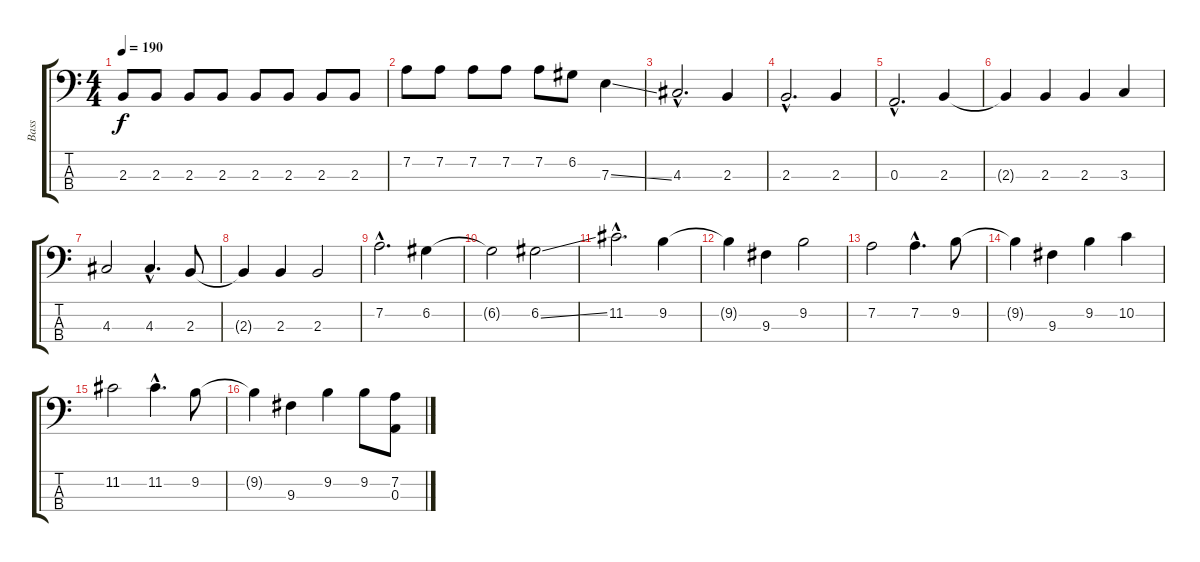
\track ("Bass" "Bass") {instrument electricbasspick}
\staff {score tabs}
\tuning (G2 D2 A1 E1) {hide}
\ts (4 4)
\tempo 190
\clef f4
\ks c
2.3.8{dy f} 2.3.8 2.3.8 2.3.8 2.3.8 2.3.8 2.3.8 2.3.8 |
7.2.8 7.2.8 7.2.8 7.2.8 7.2.8 6.2.8 7.3{ss}.4 |
4.3{hac}.2{d} 2.3.4 |
2.3{hac}.2{d} 2.3.4 |
0.3{hac}.2{d} 2.3.4 |
2.3{t}.4 2.3.4 2.3.4 3.3.4 |
4.3.2 4.3{hac}.4{d} 2.3.8 |
2.3{t}.4 2.3.4 2.3.2 |
7.2{hac}.2{d} 6.2.4 |
6.2{t}.2 6.2{ss}.2 |
11.2{hac}.2{d} 9.2.4 |
9.2{t}.4 9.3.4 9.2.2 |
7.2.2 7.2{hac}.4{d} 9.2.8 |
9.2{t}.4 9.3.4 9.2.4 10.2.4 |
11.2.2 11.2{hac}.4{d} 9.2.8 |
9.2{t}.4 9.3.4 9.2.4 9.2.8 (7.2 0.3).8
